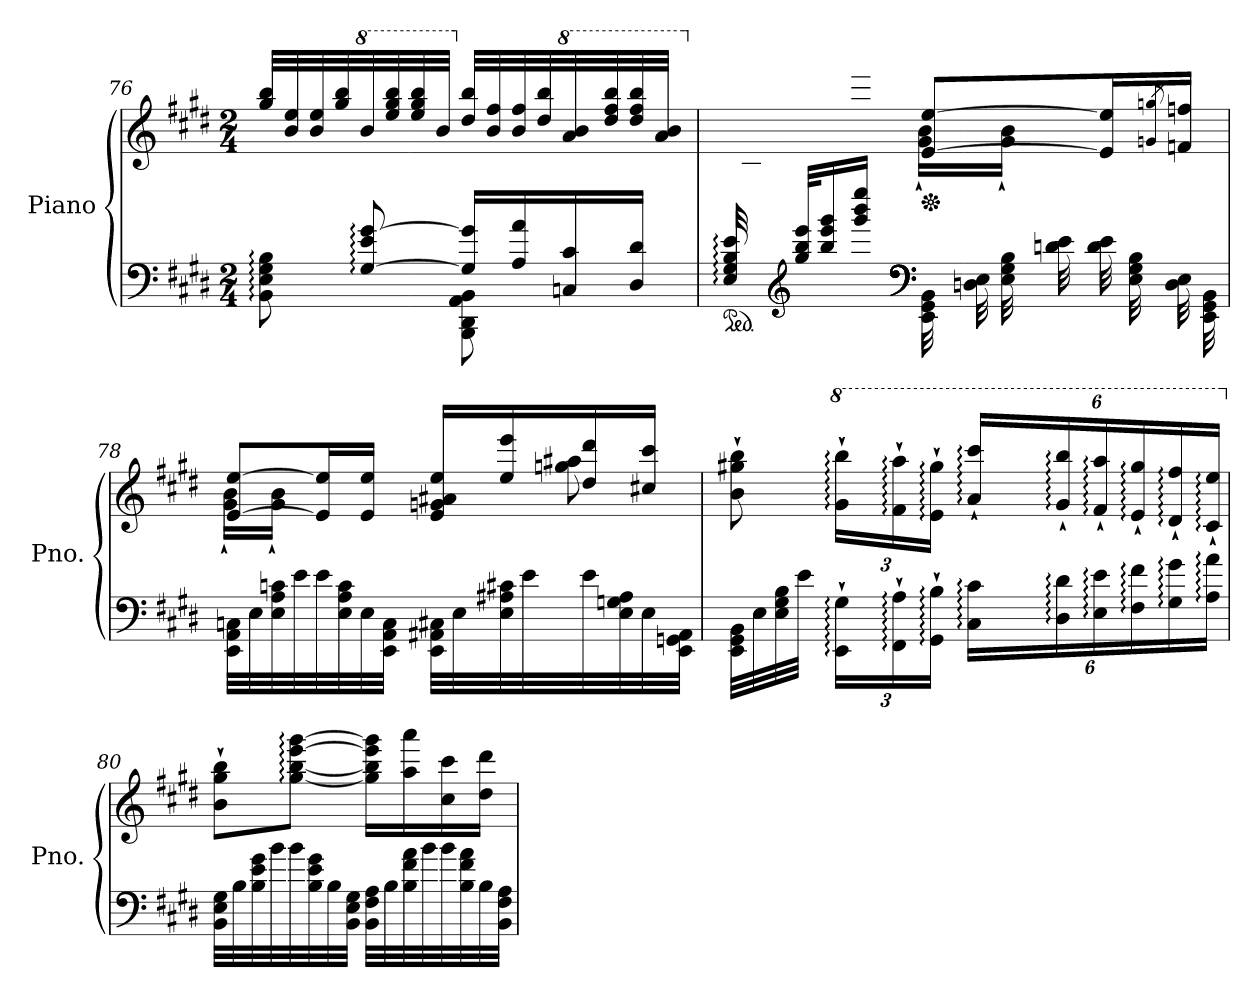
**kern	**kern
*part1	*part1
*staff2	*staff1
*I"Piano	*
*I'Pno.	*
*clefF4	*clefG2
*k[f#c#g#d#]	*k[f#c#g#d#]
*M2/4	*M2/4
=76	=76
*^	*
8BB\: 8E\: 8G#\: 8B\:	4ryy	32gg#/ 32bb/LLL
.	.	32b/ 32ee/
.	.	32b/ 32ee/
.	.	32gg#/ 32bb/
*	*	*8va
[8G#/: 8e/: [8g#/:	.	32bb/
.	.	32eee/ 32ggg#/ 32bbb/
.	.	32eee/ 32ggg#/ 32bbb/
.	.	32bb/JJJ
*	*	*X8va
16G#/] 16g#/]LL	8BBB\ 8DD#\ 8AA\ 8BB\	32dd#/ 32bb/LLL
.	.	32b/ 32ff#/
16A/ 16a/	.	32b/ 32ff#/
.	.	32dd#/ 32bb/
*	*	*8va
16Cn/ 16c#/	8ryy	32aa/ 32bb/
.	.	32ddd#/ 32fff#/ 32bbb/
16D#/ 16d#/JJ	.	32ddd#/ 32fff#/ 32bbb/
.	.	32aa/ 32bb/JJJ
*v	*v	*
!!LO:LB:g=z
=77	=77
*ped	*
*^	*
*	*^	*
*	*	*	*X8va
*	*	*	*^
*	*	*	*	*^
32E/: 32G#/: 32B/: 32e/:LLL	16.ryy	16.ryy	4ryy	4ryy	32ryy
8..ryy	.	.	.	.	32B/ 32e/ 32g#/
.	.	.	.	.	32e/ 32g#/ 32b/
*clefG2	*	*	*	*	*
*	*	*	*8va	*	*
.	32gg#/ 32bb/ 32eee/KLL	32g#\yy 32b\yy 32ee\yyKLL	.	.	32gg#/ 32bb/ 32eee/J
.	16bb/ 16eee/ 16ggg#/	16b\yy 16ee\yy 16gg#\yy	.	.	16bb/ 16eee/ 16ggg#/
.	16ggg#/ 16bbb/ 16eeee/JJ	16gg#\yy 16bb\yy 16eee\yyJJ	.	.	16ggg#/ 16bbb/ 16eeee/JJ
*clefF4	*	*	*	*	*
*	*	*	*Xped	*	*
*	*	*	*X8va	*	*
32EE\ 32GG#\ 32BB\LLL	4ryy	4ryy	[8e/ [8ee/L	16g#\` 16b\`LL	4ryy
32Dn\ 32E\	.	.	.	.	.
32E\ 32G#\ 32B\	.	.	.	16g#\` 16b\`JJ	.
32dn\ 32e\	.	.	.	.	.
32d\ 32e\	.	.	16e/] 16ee/]L	8ryy	.
32E\ 32G#\ 32B\	.	.	.	.	.
.	.	.	8qgn/ 8qggn/	.	.
32D\ 32E\	.	.	16fn/ 16ffn/JJ	.	.
32EE\ 32GG#\ 32BB\JJJ	.	.	.	.	.
*v	*v	*v	*	*	*
*	*	*v	*v
!!LO:PB:g=z
=78	=78	=78
32EE\ 32AA\ 32Cn\LLL	[8e/ [8ee/L	16g#\` 16b\`LL
32E\	.	.
32E\ 32A\ 32cn\	.	16g#\` 16b\`JJ
32e\	.	.
32e\	16e/] 16ee/]L	4ryy
32E\ 32A\ 32c\	.	.
32E\	16e/ 16ee/JJ	.
32EE\ 32AA\ 32C\JJJ	.	.
32EE\ 32AA#X\ 32C#X\LLL	16e/ 16gn/ 16a#X/ 16ee/LL	.
32E\	.	.
32E\ 32A#X\ 32c#X\	16ee/ 16eee/	.
32e\	.	.
32e\	16dd#/ 16ddd#/	8ggn\ 8aa#X\
32E\ 32Gn\ 32A#\	.	.
32E\	16cc#X/ 16ccc#/JJ	.
32EE\ 32GGn\ 32AA#\JJJ	.	.
*	*v	*v
=79	=79
32EE\ 32GG#\ 32BB\LLL	8b\` 8gg#X\` 8bb\`
32E\	.
32E\ 32G#\ 32B\	.
32e\JJJ	.
*Xbrackettup	*
*	*8va
*	*Xbrackettup
24EE\:` 24G#\:`LL	24gg#\:` 24bbb\:`LL
24FF#\:` 24A\:`	24ff#\:` 24aaa\:`
24GG#\:` 24B\:`JJ	24ee\:` 24ggg#\:`JJ
24C#\: 24c#\:LL	24aa/:` 24cccc#/:`LL
24D#\: 24d#\:	24gg#/:` 24bbb/:`
24E\: 24e\:	24ff#/:` 24aaa/:`
24F#\: 24f#\:	24ee/:` 24ggg#/:`
24G#\: 24g#\:	24dd#/:` 24fff#/:`
24A\: 24a\:JJ	24cc#/:` 24eee/:`JJ
!!LO:LB:g=z
=80	=80
*	*X8va
32BB\ 32E\ 32G#\LLL	8b\` 8gg#\` 8bb\`L
32B\	.
32B\ 32e\ 32g#\	.
32b\	.
32b\	[8gg#\: [8bb\: [8eee\: [8ggg#\:J
32B\ 32e\ 32g#\	.
32B\	.
32BB\ 32E\ 32G#\JJJ	.
32BB\ 32F#\ 32A\LLL	16gg#\] 16bb\] 16eee\] 16ggg#\]LL
32B\	.
32B\ 32f#\ 32a\	16aa\ 16aaa\
32b\	.
32b\	16cc#\ 16ccc#\
32B\ 32f#\ 32a\	.
32B\	16dd#\ 16ddd#\JJ
32BB\ 32F#\ 32A\JJJ	.
=	=
*-	*-
